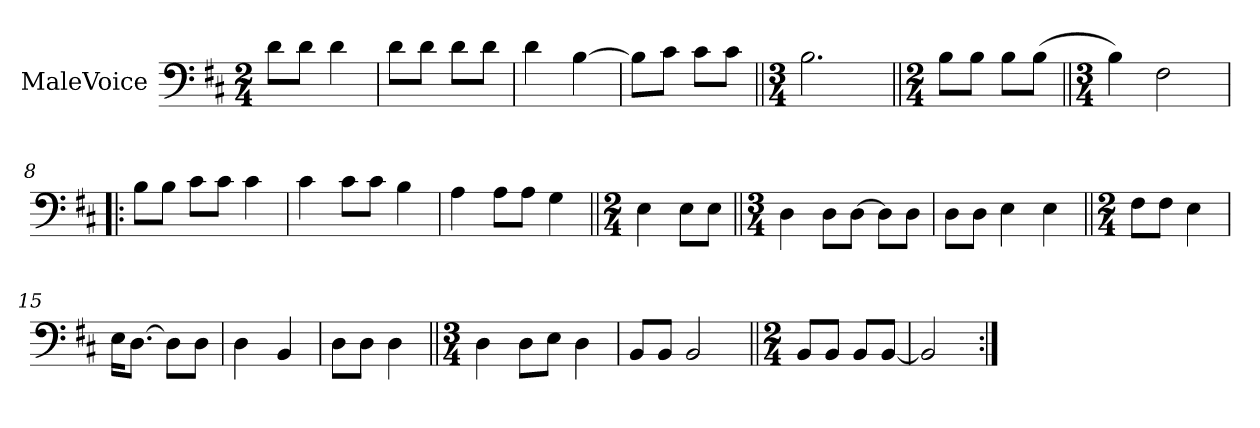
**kern
*part1
*staff1
*I"MaleVoice
*clefF4
*k[f#c#]
*M2/4
*MM108
=1
8d\L
8d\J
4d
=2
8d\L
8d\J
8d\L
8d\J
=3
4d
[4B
=4
8B\L]
8c#\J
8c#\L
8c#\J
=5||
*M3/4
2.B
=6||
*M2/4
8B\L
8B\J
8B\L
(8B\J
=7||
*M3/4
4B)
2F#
=8!|:
8B\L
8B\J
8c#\L
8c#\J
4c#
=9
4c#
8c#\L
8c#\J
4B
=10
4A
8A\L
8A\J
4G
=11||
*M2/4
4E
8E\L
8E\J
=12||
*M3/4
4D
8D\L
[8D\J
8D\L]
8D\J
=13
8D\L
8D\J
4E
4E
=14||
*M2/4
8F#\L
8F#\J
4E
=15
16E\KL
[8.D\J
8D\L]
8D\J
=16
4D
4BB
=17
8D\L
8D\J
4D
=18||
*M3/4
4D
8D\L
8E\J
4D
=19
8BB/L
8BB/J
2BB
=20||
*M2/4
8BB/L
8BB/J
8BB/L
[8BB/J
=21
2BB]
=:|!
*-
